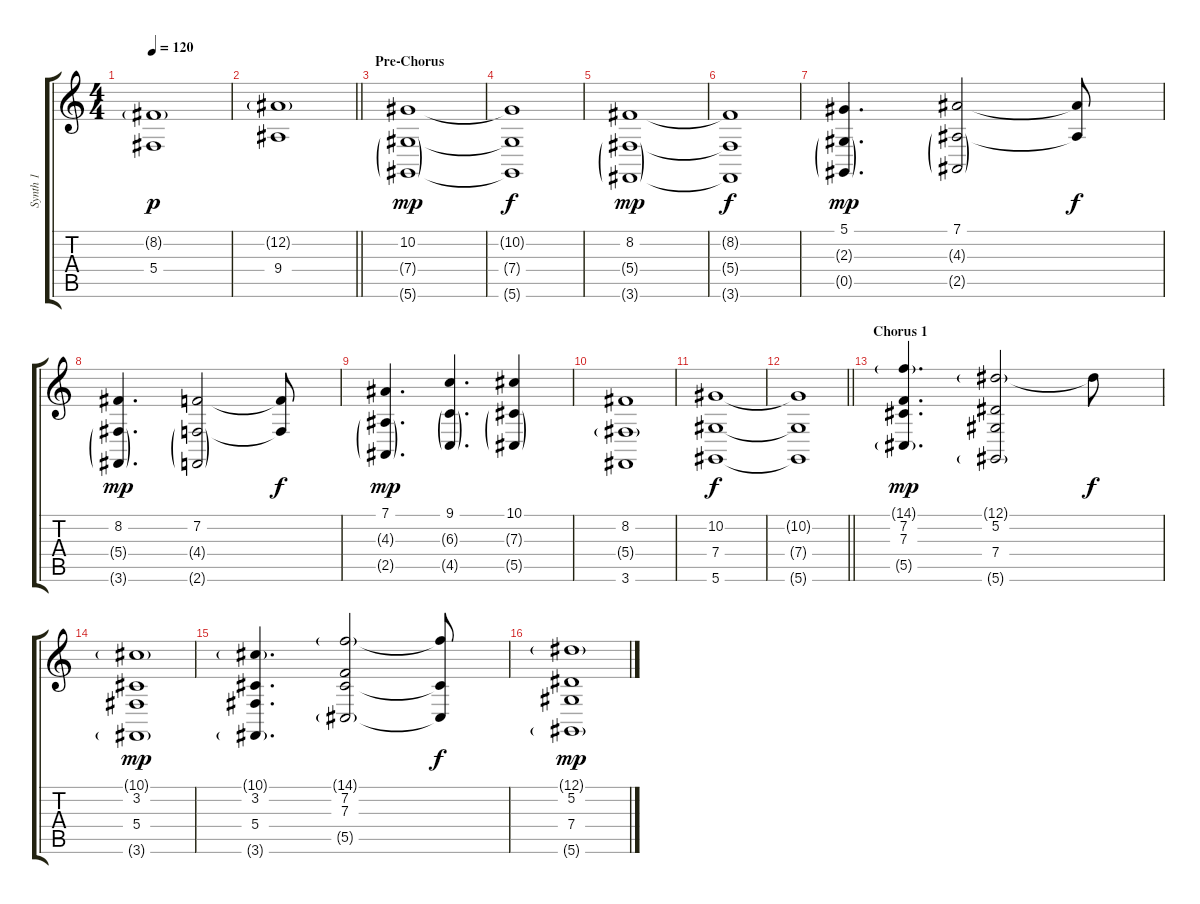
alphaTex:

\track ("Synth 1" "Synth 1") {instrument synthstrings1}
\staff {score tabs}
\tuning (Eb4 Bb3 Gb3 Db3 Ab2 Eb2) {hide}
\ts (4 4)
\tempo 120
\clef g2
\ks c
(8.2{g} 5.4).1{dy p} |
\barLineRight lightlight
(12.2{g} 9.4).1 |
\section ("" "Pre-Chorus")
(10.2 7.4{g} 5.6{g}).1{dy mp} |
(10.2{t} 7.4{t} 5.6{t}).1{dy f} |
(8.2 5.4{g} 3.6{g}).1{dy mp} |
(8.2{t} 5.4{t} 3.6{t}).1{dy f} |
(5.1 2.3{g} 0.5{g}).4{d dy mp volume 13} (7.1 4.3{g} 2.5{g}).2 (7.1{t} 4.3{t}).8{dy f} |
(8.2 5.4{g} 3.6{g}).4{d dy mp} (7.2 4.4{g} 2.6{g}).2 (7.2{t} 4.4{t}).8{dy f} |
(7.1 4.3{g} 2.5{g}).4{d dy mp} (9.1 6.3{g} 4.5{g}).4{d} (10.1 7.3{g} 5.5{g}).4 |
(8.2 5.4{g} 3.6).1 |
(10.2 7.4 5.6).1{dy f} |
\barLineRight lightlight
(10.2{t} 7.4{t} 5.6{t}).1 |
\section ("" "Chorus 1")
(14.1{g} 7.2 7.3 5.5{g}).4{d dy mp} (12.1{g} 5.2 7.4 5.6{g}).2 12.1{t}.8{dy f} |
(10.1{g} 3.2 5.4 3.6{g}).1{dy mp} |
(10.1{g} 3.2 5.4 3.6{g}).4{d} (14.1{g} 7.2 7.3 5.5{g}).2 (14.1{t} 7.3{t} 5.5{t}).8{dy f} |
(12.1{g} 5.2 7.4 5.6{g}).1{dy mp}
